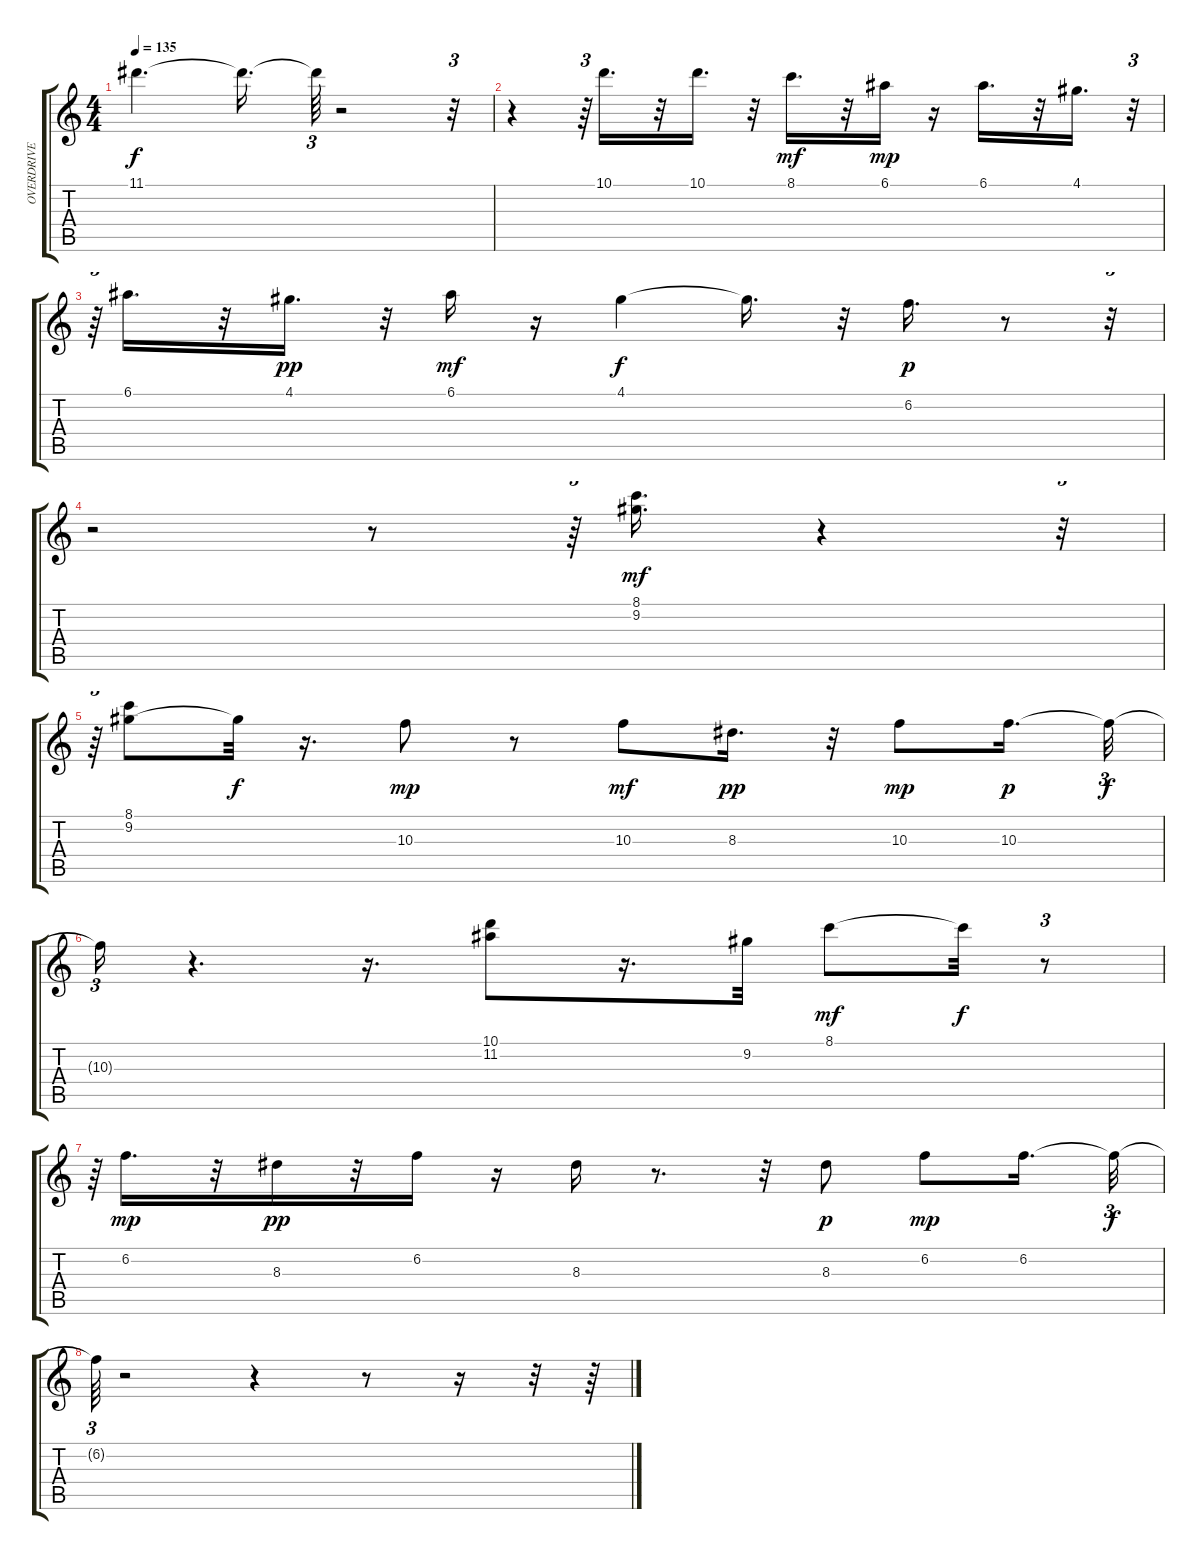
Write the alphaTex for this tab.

\track ("OVERDRIVE" "OVERDRIVE") {instrument overdrivenguitar}
\staff {score tabs}
\tuning (E4 B3 G3 D3 A2 E2) {hide}
\ts (4 4)
\tempo 135
\clef g2
\ks c
11.1{t}.4{d dy f} 11.1{t}.16{d} 11.1{t}.64{tu (3 2)} r.2 r.32{tu (3 2)} |
r.4 r.64{tu (3 2)} 10.1.16{d} r.32 10.1.16{d} r.32 8.1.16{d dy mf} r.32 6.1.16{dy mp} r.16 6.1.16{d} r.32 4.1.16{d} r.32{tu (3 2)} |
r.64{tu (3 2)} 6.1.16{d} r.32 4.1.16{d dy pp} r.32 6.1.16{dy mf} r.16 4.1.4{dy f} 4.1{t}.16{d} r.32 6.2.16{d dy p} r.8 r.32{tu (3 2)} |
r.2 r.8 r.64{tu (3 2)} (8.1 9.2).16{d dy mf} r.4 r.32{tu (3 2)} |
r.64{tu (3 2)} (8.1 9.2).8 9.2{t}.32{dy f} r.16{d} 10.3.8{dy mp} r.8 10.3.8{dy mf} 8.3.16{d dy pp} r.32 10.3.8{dy mp} 10.3.16{d dy p} 10.3{t}.32{tu (3 2) dy f} |
10.3{t}.16{tu (3 2)} r.4{d} r.16{d} (10.1 11.2).8 r.16{d} 9.2.32 8.1.8{dy mf} 8.1{t}.32{dy f} r.8{tu (3 2)} |
r.64{tu (3 2)} 6.2.16{d dy mp} r.32 8.3.16{dy pp} r.32 6.2.16 r.16 8.3.16 r.8{d} r.32 8.3.8{dy p} 6.2.8{dy mp} 6.2.16{d} 6.2{t}.32{tu (3 2) dy f} |
6.2{t}.64{tu (3 2)} r.2 r.4 r.8 r.16 r.32 r.64
